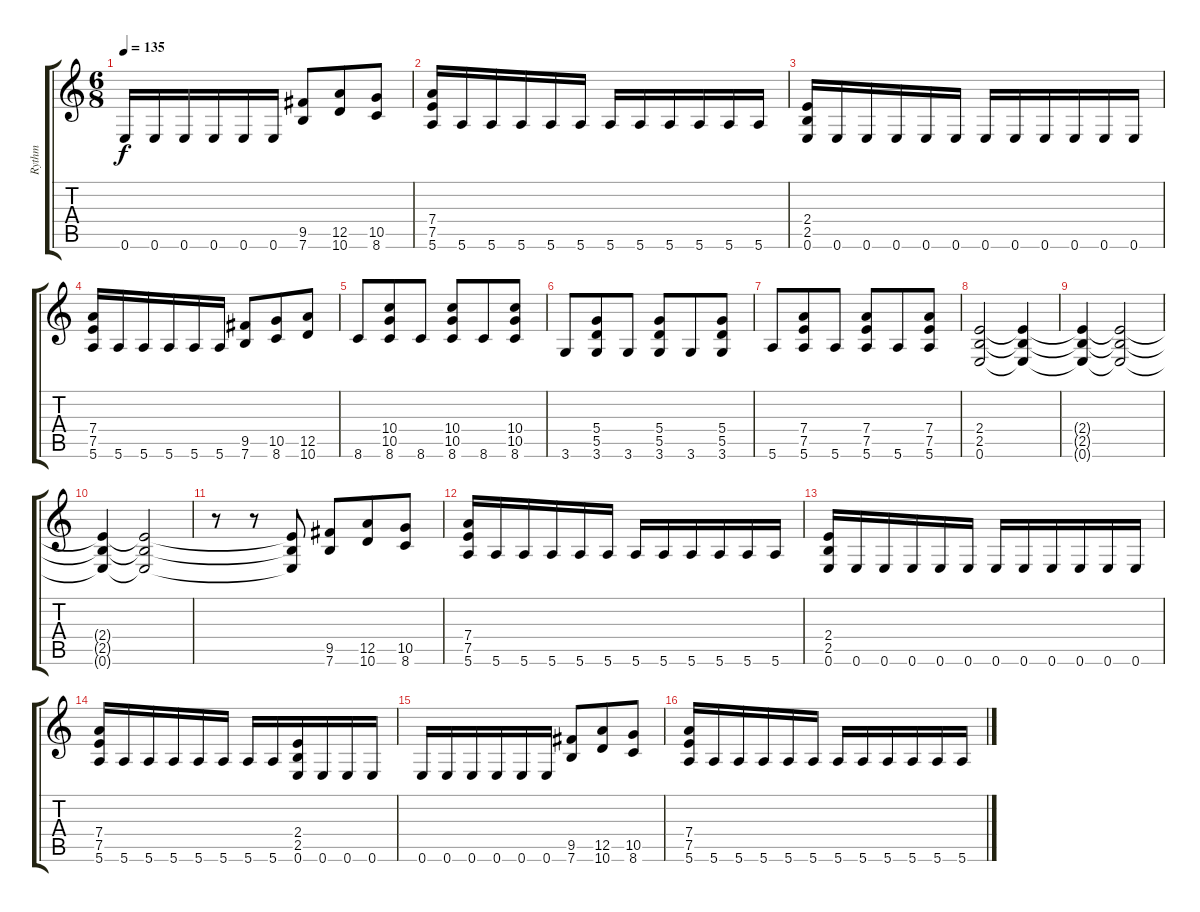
\track ("Rythm" "Rythm") {instrument distortionguitar}
\staff {score tabs}
\tuning (E4 B3 G3 D3 A2 E2) {hide}
\ts (6 8)
\tempo 135
\clef g2
\ks c
0.6.16{dy f} 0.6.16 0.6.16 0.6.16 0.6.16 0.6.16 (9.5 7.6).8 (12.5 10.6).8 (10.5 8.6).8 |
(7.4 7.5 5.6).16 5.6.16 5.6.16 5.6.16 5.6.16 5.6.16 5.6.16 5.6.16 5.6.16 5.6.16 5.6.16 5.6.16 |
(2.4 2.5 0.6).16 0.6.16 0.6.16 0.6.16 0.6.16 0.6.16 0.6.16 0.6.16 0.6.16 0.6.16 0.6.16 0.6.16 |
(7.4 7.5 5.6).16 5.6.16 5.6.16 5.6.16 5.6.16 5.6.16 (9.5 7.6).8 (10.5 8.6).8 (12.5 10.6).8 |
8.6.8 (10.4 10.5 8.6).8 8.6.8 (10.4 10.5 8.6).8 8.6.8 (10.4 10.5 8.6).8 |
3.6.8 (5.4 5.5 3.6).8 3.6.8 (5.4 5.5 3.6).8 3.6.8 (5.4 5.5 3.6).8 |
5.6.8 (7.4 7.5 5.6).8 5.6.8 (7.4 7.5 5.6).8 5.6.8 (7.4 7.5 5.6).8 |
(2.4 2.5 0.6).2 (2.4{t} 2.5{t} 0.6{t}).4 |
(2.4{t} 2.5{t} 0.6{t}).4 (2.4{t} 2.5{t} 0.6{t}).2 |
(2.4{t} 2.5{t} 0.6{t}).4 (2.4{t} 2.5{t} 0.6{t}).2 |
r.8 r.8 (2.4{t} 2.5{t} 0.6{t}).8 (9.5 7.6).8 (12.5 10.6).8 (10.5 8.6).8 |
(7.4 7.5 5.6).16 5.6.16 5.6.16 5.6.16 5.6.16 5.6.16 5.6.16 5.6.16 5.6.16 5.6.16 5.6.16 5.6.16 |
(2.4 2.5 0.6).16 0.6.16 0.6.16 0.6.16 0.6.16 0.6.16 0.6.16 0.6.16 0.6.16 0.6.16 0.6.16 0.6.16 |
(7.4 7.5 5.6).16 5.6.16 5.6.16 5.6.16 5.6.16 5.6.16 5.6.16 5.6.16 (2.4 2.5 0.6).16 0.6.16 0.6.16 0.6.16 |
0.6.16 0.6.16 0.6.16 0.6.16 0.6.16 0.6.16 (9.5 7.6).8 (12.5 10.6).8 (10.5 8.6).8 |
(7.4 7.5 5.6).16 5.6.16 5.6.16 5.6.16 5.6.16 5.6.16 5.6.16 5.6.16 5.6.16 5.6.16 5.6.16 5.6.16
